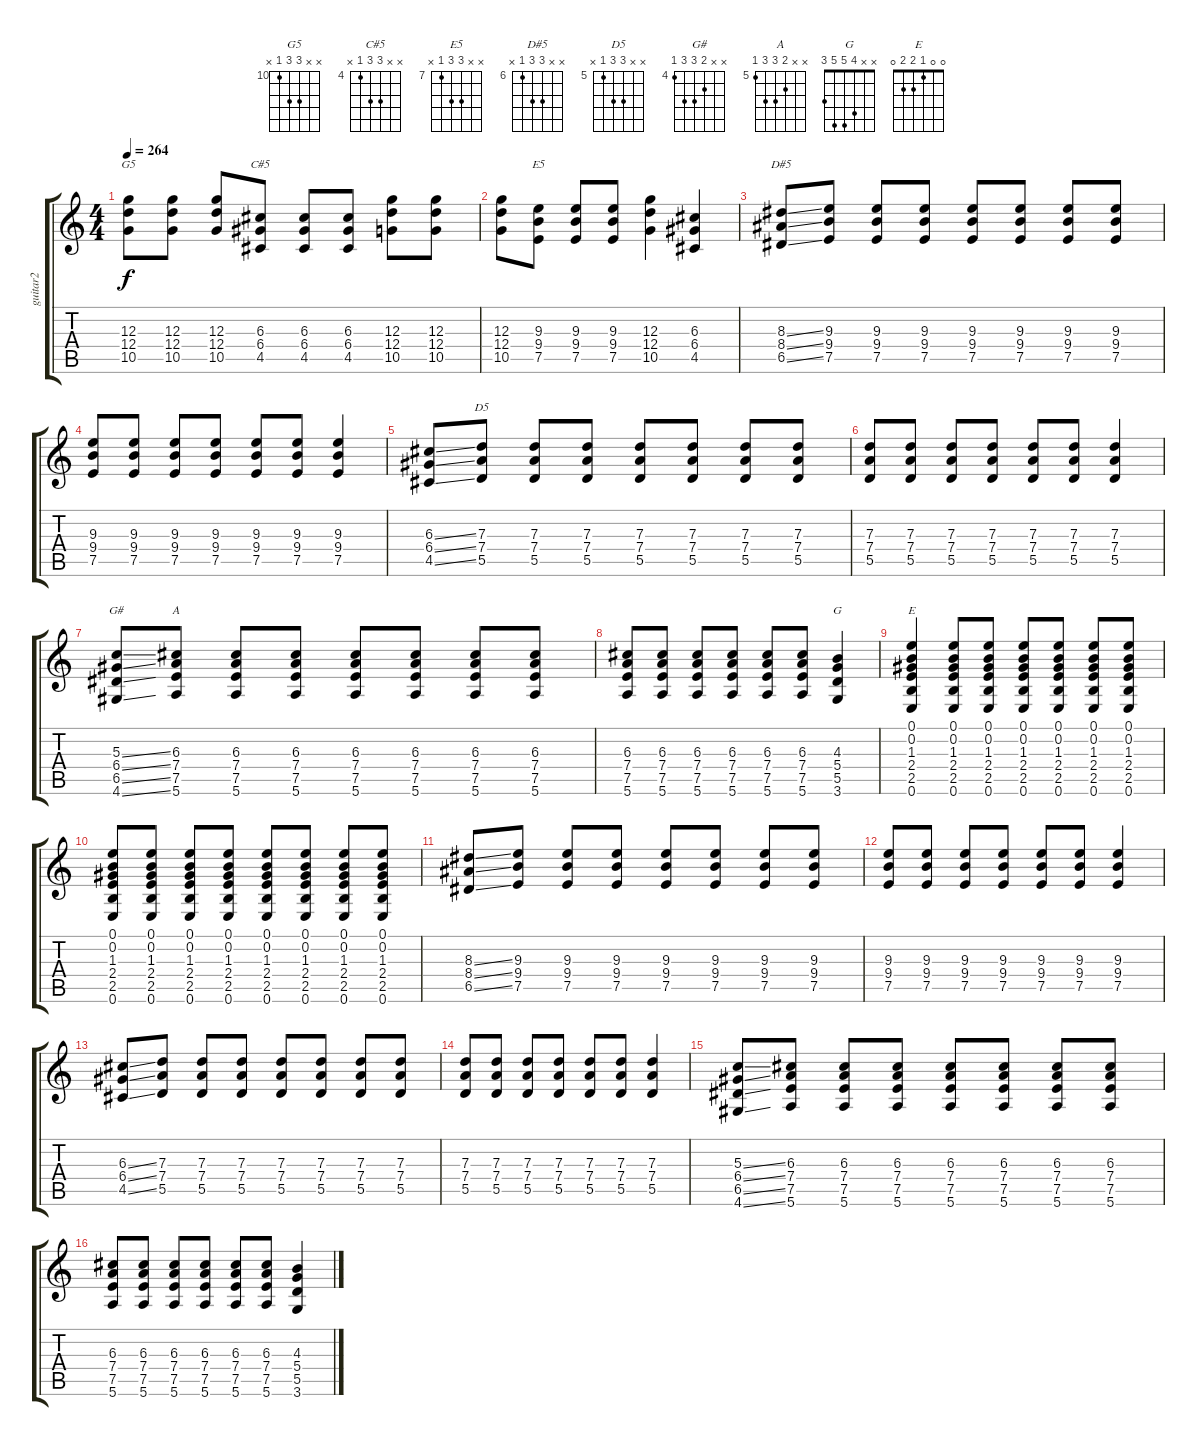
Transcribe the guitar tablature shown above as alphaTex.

\track ("guitar2" "guitar2") {instrument distortionguitar}
\staff {score tabs}
\tuning (E4 B3 G3 D3 A2 E2) {hide}
\chord ("G5" x x 12 12 10 x) {firstfret 10}
\chord ("C#5" x x 6 6 4 x) {firstfret 4}
\chord ("E5" x x 9 9 7 x) {firstfret 7}
\chord ("D#5" x x 8 8 6 x) {firstfret 6}
\chord ("D5" x x 7 7 5 x) {firstfret 5}
\chord ("G#" x x 5 6 6 4) {firstfret 4}
\chord ("A" x x 6 7 7 5) {firstfret 5}
\chord ("G" x x 4 5 5 3)
\chord ("E" 0 0 1 2 2 0)
\ts (4 4)
\tempo 264
\clef g2
\ks c
(12.3 12.4 10.5).8{ch "G5" dy f} (12.3 12.4 10.5).8 (12.3 12.4 10.5).8 (6.3 6.4 4.5).8{ch "C#5"} (6.3 6.4 4.5).8 (6.3 6.4 4.5).8 (12.3 12.4 10.5).8 (12.3 12.4 10.5).8 |
(12.3 12.4 10.5).8 (9.3 9.4 7.5).8{ch "E5"} (9.3 9.4 7.5).8 (9.3 9.4 7.5).8 (12.3 12.4 10.5).4 (6.3 6.4 4.5).4 |
(8.3{ss} 8.4{ss} 6.5{ss}).8{ch "D#5"} (9.3 9.4 7.5).8 (9.3 9.4 7.5).8 (9.3 9.4 7.5).8 (9.3 9.4 7.5).8 (9.3 9.4 7.5).8 (9.3 9.4 7.5).8 (9.3 9.4 7.5).8 |
(9.3 9.4 7.5).8 (9.3 9.4 7.5).8 (9.3 9.4 7.5).8 (9.3 9.4 7.5).8 (9.3 9.4 7.5).8 (9.3 9.4 7.5).8 (9.3 9.4 7.5).4 |
(6.3{ss} 6.4{ss} 4.5{ss}).8 (7.3 7.4 5.5).8{ch "D5"} (7.3 7.4 5.5).8 (7.3 7.4 5.5).8 (7.3 7.4 5.5).8 (7.3 7.4 5.5).8 (7.3 7.4 5.5).8 (7.3 7.4 5.5).8 |
(7.3 7.4 5.5).8 (7.3 7.4 5.5).8 (7.3 7.4 5.5).8 (7.3 7.4 5.5).8 (7.3 7.4 5.5).8 (7.3 7.4 5.5).8 (7.3 7.4 5.5).4 |
(5.3{ss} 6.4{ss} 6.5{ss} 4.6{ss}).8{ch "G#"} (6.3 7.4 7.5 5.6).8{ch "A"} (6.3 7.4 7.5 5.6).8 (6.3 7.4 7.5 5.6).8 (6.3 7.4 7.5 5.6).8 (6.3 7.4 7.5 5.6).8 (6.3 7.4 7.5 5.6).8 (6.3 7.4 7.5 5.6).8 |
(6.3 7.4 7.5 5.6).8 (6.3 7.4 7.5 5.6).8 (6.3 7.4 7.5 5.6).8 (6.3 7.4 7.5 5.6).8 (6.3 7.4 7.5 5.6).8 (6.3 7.4 7.5 5.6).8 (4.3 5.4 5.5 3.6).4{ch "G"} |
(0.1 0.2 1.3 2.4 2.5 0.6).4{ch "E"} (0.1 0.2 1.3 2.4 2.5 0.6).8 (0.1 0.2 1.3 2.4 2.5 0.6).8 (0.1 0.2 1.3 2.4 2.5 0.6).8 (0.1 0.2 1.3 2.4 2.5 0.6).8 (0.1 0.2 1.3 2.4 2.5 0.6).8 (0.1 0.2 1.3 2.4 2.5 0.6).8 |
(0.1 0.2 1.3 2.4 2.5 0.6).8 (0.1 0.2 1.3 2.4 2.5 0.6).8 (0.1 0.2 1.3 2.4 2.5 0.6).8 (0.1 0.2 1.3 2.4 2.5 0.6).8 (0.1 0.2 1.3 2.4 2.5 0.6).8 (0.1 0.2 1.3 2.4 2.5 0.6).8 (0.1 0.2 1.3 2.4 2.5 0.6).8 (0.1 0.2 1.3 2.4 2.5 0.6).8 |
(8.3{ss} 8.4{ss} 6.5{ss}).8 (9.3 9.4 7.5).8 (9.3 9.4 7.5).8 (9.3 9.4 7.5).8 (9.3 9.4 7.5).8 (9.3 9.4 7.5).8 (9.3 9.4 7.5).8 (9.3 9.4 7.5).8 |
(9.3 9.4 7.5).8 (9.3 9.4 7.5).8 (9.3 9.4 7.5).8 (9.3 9.4 7.5).8 (9.3 9.4 7.5).8 (9.3 9.4 7.5).8 (9.3 9.4 7.5).4 |
(6.3{ss} 6.4{ss} 4.5{ss}).8 (7.3 7.4 5.5).8 (7.3 7.4 5.5).8 (7.3 7.4 5.5).8 (7.3 7.4 5.5).8 (7.3 7.4 5.5).8 (7.3 7.4 5.5).8 (7.3 7.4 5.5).8 |
(7.3 7.4 5.5).8 (7.3 7.4 5.5).8 (7.3 7.4 5.5).8 (7.3 7.4 5.5).8 (7.3 7.4 5.5).8 (7.3 7.4 5.5).8 (7.3 7.4 5.5).4 |
(5.3{ss} 6.4{ss} 6.5{ss} 4.6{ss}).8 (6.3 7.4 7.5 5.6).8 (6.3 7.4 7.5 5.6).8 (6.3 7.4 7.5 5.6).8 (6.3 7.4 7.5 5.6).8 (6.3 7.4 7.5 5.6).8 (6.3 7.4 7.5 5.6).8 (6.3 7.4 7.5 5.6).8 |
(6.3 7.4 7.5 5.6).8 (6.3 7.4 7.5 5.6).8 (6.3 7.4 7.5 5.6).8 (6.3 7.4 7.5 5.6).8 (6.3 7.4 7.5 5.6).8 (6.3 7.4 7.5 5.6).8 (4.3 5.4 5.5 3.6).4
